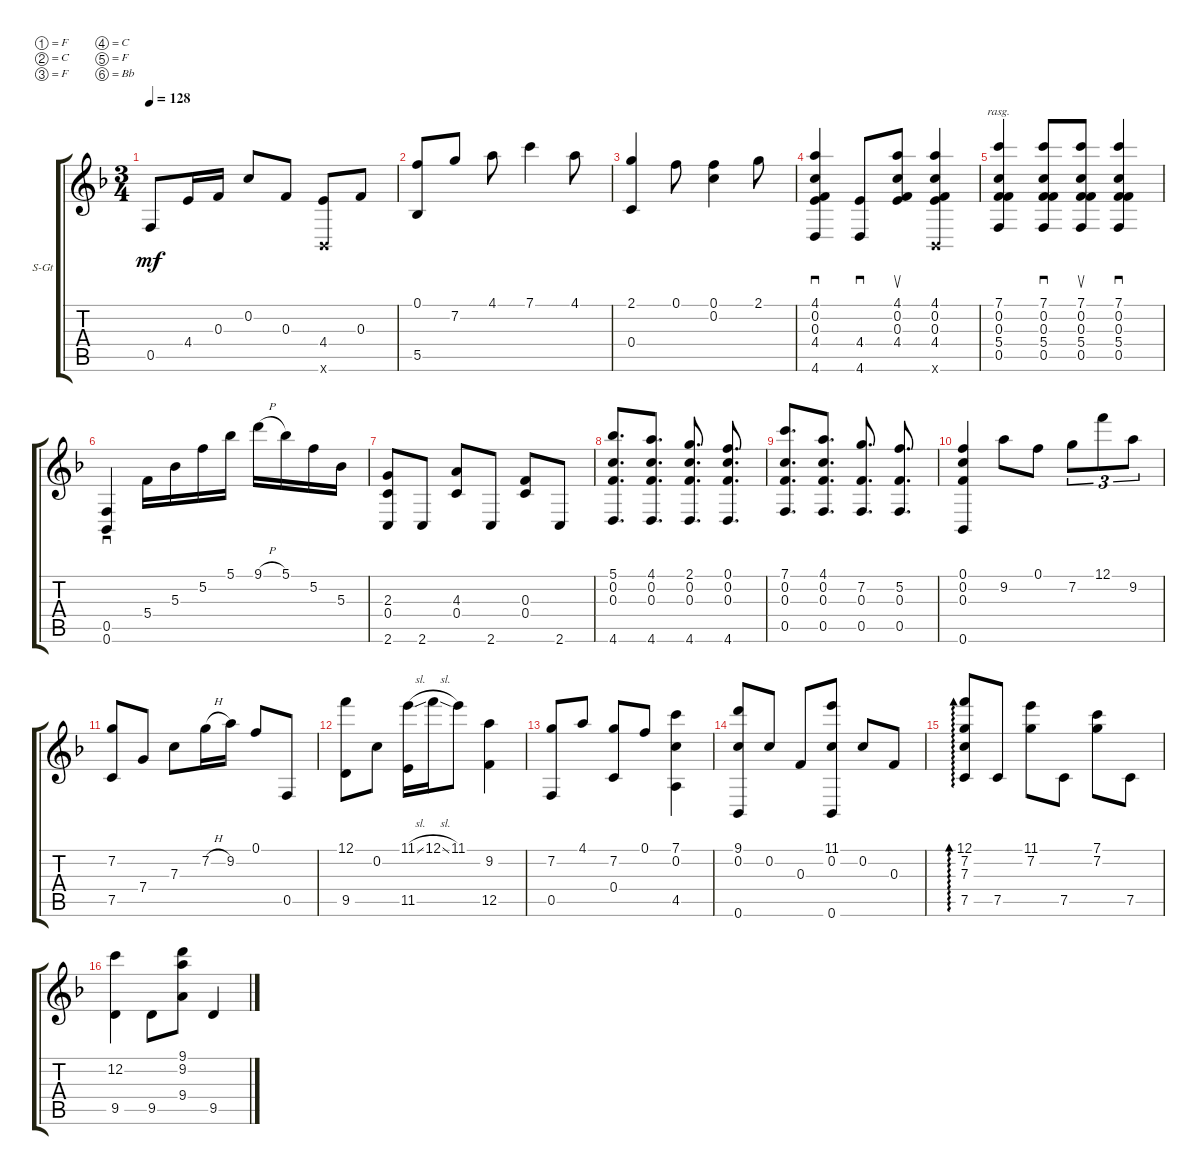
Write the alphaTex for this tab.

\defaultSystemsLayout 4
\bracketExtendMode groupsimilarinstruments
\firstSystemTrackNameOrientation horizontal
\otherSystemsTrackNameOrientation horizontal
\track ("Steel Guitar" "S-Gt") {defaultSystemsLayout 2 multiBarRest instrument acousticguitarsteel}
\staff {score tabs}
\tuning (F4 C4 F3 C3 F2 Bb1)
\ts (3 4)
\tempo 128
\clef g2
\ks f
0.5{acc forcenatural}.8{dy mf beam Up} 4.4{acc forcenatural}.16{beam Up} 0.3{acc forcenatural}.16{beam Up} 0.2{acc forcenatural}.8{beam Up} 0.3{acc forcenatural}.8{beam Up} (4.4{acc forcenatural} 0.6{x acc b}).8{beam Up} 0.3{acc forcenatural}.8{beam Up} |
(0.1{acc forcenatural} 5.5{acc b}).8{beam Up} 7.2{acc forcenatural}.8{beam Up} 4.1{acc forcenatural}.8{beam Down} 7.1{acc forcenatural}.4{beam Down} 4.1{acc forcenatural}.8{beam Down} |
(2.1{acc forcenatural} 0.4{acc forcenatural}).4{beam Up} 0.1{acc forcenatural}.8{beam Down} (0.1{acc forcenatural} 0.2{acc forcenatural}).4{beam Down} 2.1{acc forcenatural}.8{beam Down} |
(4.1{acc forcenatural} 0.2{acc forcenatural} 0.3{acc forcenatural} 4.4{acc forcenatural} 4.6{acc forcenatural}).4{sd beam Up} (4.6{acc forcenatural} 4.4{acc forcenatural}).8{sd beam Up} (4.4{acc forcenatural} 0.3{acc forcenatural} 0.2{acc forcenatural} 4.1{acc forcenatural}).8{su beam Up} (4.1{acc forcenatural} 0.2{acc forcenatural} 0.3{acc forcenatural} 4.4{acc forcenatural} 0.6{x acc b}).4{beam Up} |
(7.1{acc forcenatural} 0.2{acc forcenatural} 0.3{acc forcenatural} 5.4{acc forcenatural} 0.5{acc forcenatural}).4{rasg paianapaest beam Up} (0.5{acc forcenatural} 5.4{acc forcenatural} 0.3{acc forcenatural} 0.2{acc forcenatural} 7.1{acc forcenatural}).8{sd beam Up} (0.5{acc forcenatural} 5.4{acc forcenatural} 0.3{acc forcenatural} 0.2{acc forcenatural} 7.1{acc forcenatural}).8{su beam Up} (0.5{acc forcenatural} 5.4{acc forcenatural} 0.3{acc forcenatural} 0.2{acc forcenatural} 7.1{acc forcenatural}).4{sd beam Up} |
(0.6{acc b} 0.5{acc forcenatural}).4{sd beam Up} 5.4{acc forcenatural}.16{beam Down} 5.3{acc b}.16{beam Down} 5.2{acc forcenatural}.16{beam Down} 5.1{acc b}.16{beam Down} 9.1{h acc forcenatural}.16{beam Down} 5.1{acc b}.16{beam Down} 5.2{acc forcenatural}.16{beam Down} 5.3{acc b}.16{beam Down} |
(2.3{acc forcenatural} 0.4{acc forcenatural} 2.6{acc forcenatural}).8{beam Up} 2.6{acc forcenatural}.8{beam Up} (0.4{acc forcenatural} 4.3{acc forcenatural}).8{beam Up} 2.6{acc forcenatural}.8{beam Up} (0.4{acc forcenatural} 0.3{acc forcenatural}).8{beam Up} 2.6{acc forcenatural}.8{beam Up} |
(4.6{acc forcenatural} 5.1{acc b} 0.2{acc forcenatural} 0.3{acc forcenatural}).8{d beam Up} (0.3{acc forcenatural} 0.2{acc forcenatural} 4.1{acc forcenatural} 4.6{acc forcenatural}).8{d beam Up} (4.6{acc forcenatural} 0.3{acc forcenatural} 0.2{acc forcenatural} 2.1{acc forcenatural}).8{d beam Up} (0.1{acc forcenatural} 0.2{acc forcenatural} 0.3{acc forcenatural} 4.6{acc forcenatural}).8{d beam Up} |
(7.1{acc forcenatural} 0.2{acc forcenatural} 0.3{acc forcenatural} 0.5{acc forcenatural}).8{d beam Up} (0.5{acc forcenatural} 0.3{acc forcenatural} 0.2{acc forcenatural} 4.1{acc forcenatural}).8{d beam Up} (7.2{acc forcenatural} 0.3{acc forcenatural} 0.5{acc forcenatural}).8{d beam Up} (0.5{acc forcenatural} 0.3{acc forcenatural} 5.2{acc forcenatural}).8{d beam Up} |
(0.2{acc forcenatural} 0.1{acc forcenatural} 0.3{acc forcenatural} 0.6{acc b}).4{beam Up} 9.2{acc forcenatural}.8{beam Down} 0.1{acc forcenatural}.8{beam Down} 7.2{acc forcenatural}.8{tu (3 2) beam Down} 12.1{acc forcenatural}.8{tu (3 2) beam Down} 9.2{acc forcenatural}.8{tu (3 2) beam Down} |
(7.2{acc forcenatural} 7.5{acc forcenatural}).8{beam Up} 7.4{acc forcenatural}.8{beam Up} 7.3{acc forcenatural}.8{beam Down} 7.2{h acc forcenatural}.16{beam Down} 9.2{acc forcenatural}.16{beam Down} 0.1{acc forcenatural}.8{beam Up} 0.5{acc forcenatural}.8{beam Up} |
(12.1{acc forcenatural} 9.5{acc forcenatural}).8{beam Down} 0.2{acc forcenatural}.8{beam Down} (11.1{sl acc forcenatural} 11.5{acc forcenatural}).16{beam Down} 12.1{sl acc forcenatural}.16{beam Down} 11.1{acc forcenatural}.8{beam Down} (9.2{acc forcenatural} 12.5{acc forcenatural}).4{beam Down} |
(7.2{acc forcenatural} 0.5{acc forcenatural}).8{beam Up} 4.1{acc forcenatural}.8{beam Up} (7.2{acc forcenatural} 0.4{acc forcenatural}).8{beam Up} 0.1{acc forcenatural}.8{beam Up} (7.1{acc forcenatural} 0.2{acc forcenatural} 4.5{acc forcenatural}).4{beam Down} |
(0.6{acc b} 9.1{acc forcenatural} 0.2{acc forcenatural}).8{beam Up} 0.2{acc forcenatural}.8{beam Up} 0.3{acc forcenatural}.8{beam Up} (0.2{acc forcenatural} 11.1{acc forcenatural} 0.6{acc b}).8{beam Up} 0.2{acc forcenatural}.8{beam Up} 0.3{acc forcenatural}.8{beam Up} |
(12.1{acc forcenatural} 7.2{acc forcenatural} 7.3{acc forcenatural} 7.5{acc forcenatural}).8{ad 0 beam Up} 7.5{acc forcenatural}.8{beam Up} (11.1{acc forcenatural} 7.2{acc forcenatural}).8{beam Down} 7.5{acc forcenatural}.8{beam Down} (7.1{acc forcenatural} 7.2{acc forcenatural}).8{beam Down} 7.5{acc forcenatural}.8{beam Down} |
(9.5{acc forcenatural} 12.2{acc forcenatural}).4{beam Down} 9.5{acc forcenatural}.8{beam Down} (9.4{acc forcenatural} 9.2{acc forcenatural} 9.1{acc forcenatural}).8{beam Down} 9.5{acc forcenatural}.4{beam Up}
